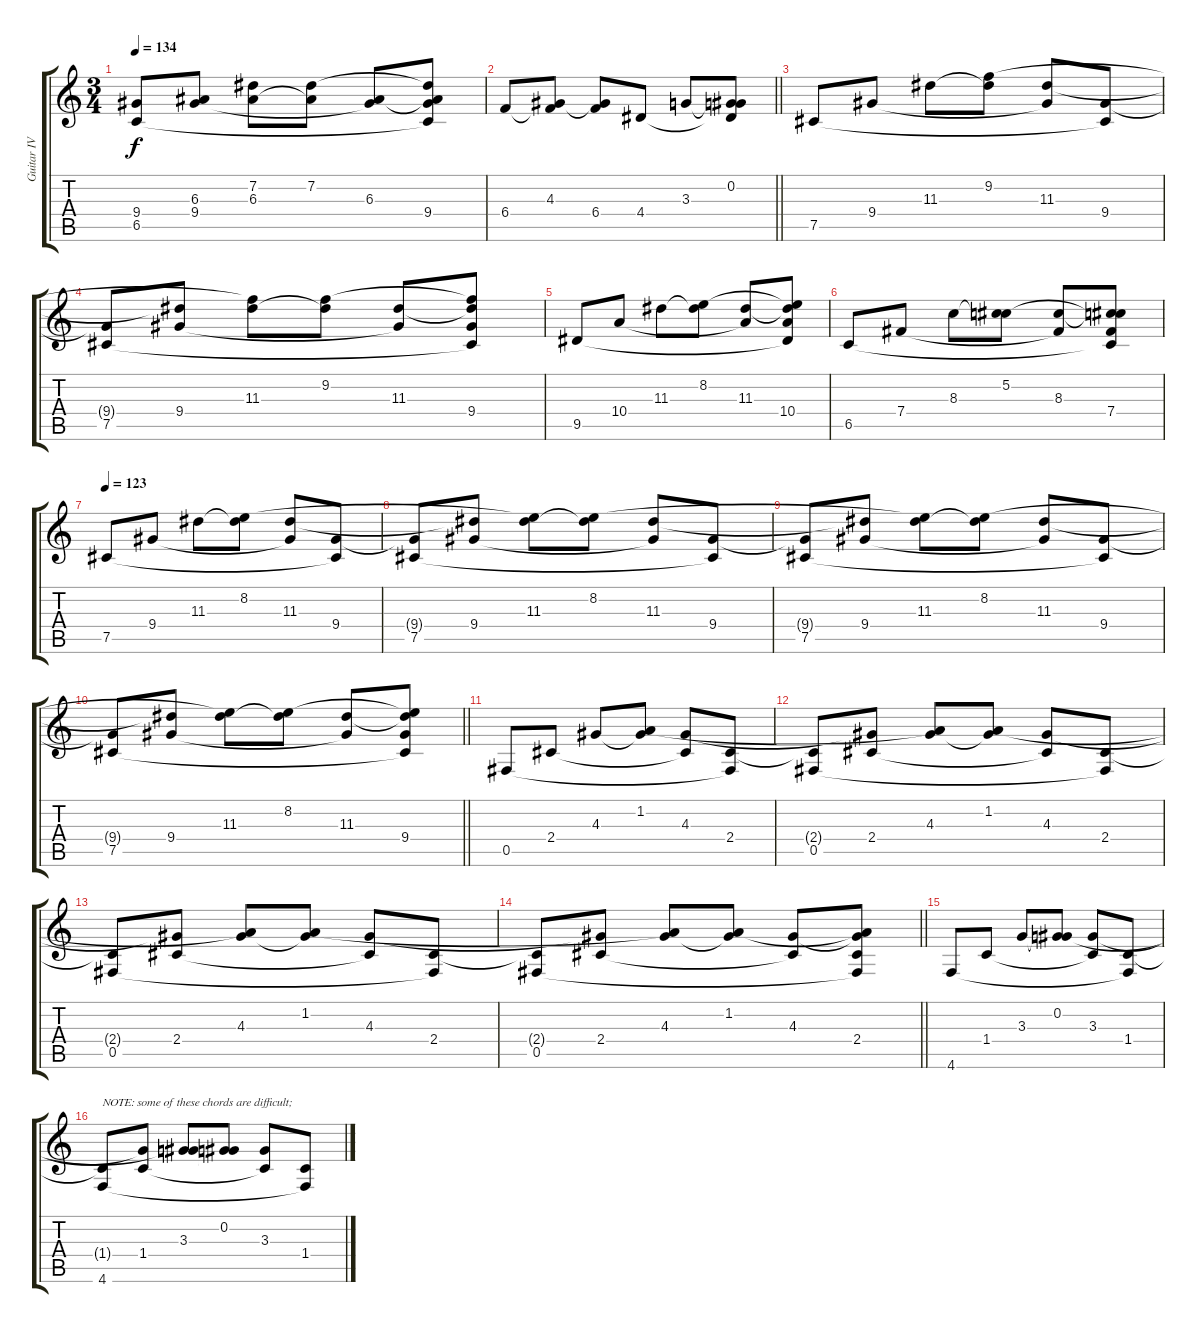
\track ("Guitar IV" "Guitar IV") {instrument distortionguitar}
\staff {score tabs}
\tuning (Db4 Ab3 E3 B2 Gb2 Db2) {hide}
\ts (3 4)
\tempo 134
\clef g2
\ks c
(9.4{t} 6.5).8{dy f} (6.3{t} 9.4).8 (7.2{t} 6.3).8 (7.2 6.3{t}).8 (6.3 9.4{t}).8 (7.2{t} 6.3{t} 9.4 6.5{t}).8 |
\barLineRight lightlight
6.4.8 (4.3 6.4{t}).8 (4.3{t} 6.4).8 4.4.8 3.3.8 (0.2 3.3{t} 4.4{t}).8 |
7.5.8 9.4.8 11.3.8 (9.2 11.3{t}).8 (11.3 9.4{t}).8 (9.4 7.5{t}).8 |
(9.4{t} 7.5).8 (11.3{t} 9.4).8 (9.2{t} 11.3).8 (9.2 11.3{t}).8 (11.3 9.4{t}).8 (9.2{t} 11.3{t} 9.4 7.5{t}).8 |
9.5.8 10.4.8 11.3.8 (8.2 11.3{t}).8 (11.3 10.4{t}).8 (8.2{t} 11.3{t} 10.4 9.5{t}).8 |
6.5.8 7.4.8 8.3.8 (5.2 8.3{t}).8 (8.3 7.4{t}).8 (5.2{t} 8.3{t} 7.4 6.5{t}).8 |
\tempo 123
7.5.8{volume 13 balance 8 instrument electricguitarjazz} 9.4.8 11.3.8 (8.2 11.3{t}).8 (11.3 9.4{t}).8 (9.4 7.5{t}).8 |
(9.4{t} 7.5).8 (11.3{t} 9.4).8 (8.2{t} 11.3).8 (8.2 11.3{t}).8 (11.3 9.4{t}).8 (9.4 7.5{t}).8 |
(9.4{t} 7.5).8 (11.3{t} 9.4).8 (8.2{t} 11.3).8 (8.2 11.3{t}).8 (11.3 9.4{t}).8 (9.4 7.5{t}).8 |
\barLineRight lightlight
(9.4{t} 7.5).8 (11.3{t} 9.4).8 (8.2{t} 11.3).8 (8.2 11.3{t}).8 (11.3 9.4{t}).8 (8.2{t} 11.3{t} 9.4 7.5{t}).8 |
0.5.8 2.4.8 4.3.8 (1.2 4.3{t}).8 (4.3 2.4{t}).8 (2.4 0.5{t}).8 |
(2.4{t} 0.5).8 (4.3{t} 2.4).8 (1.2{t} 4.3).8 (1.2 4.3{t}).8 (4.3 2.4{t}).8 (2.4 0.5{t}).8 |
(2.4{t} 0.5).8 (4.3{t} 2.4).8 (1.2{t} 4.3).8 (1.2 4.3{t}).8 (4.3 2.4{t}).8 (2.4 0.5{t}).8 |
\barLineRight lightlight
(2.4{t} 0.5).8 (4.3{t} 2.4).8 (1.2{t} 4.3).8 (1.2 4.3{t}).8 (4.3 2.4{t}).8 (1.2{t} 4.3{t} 2.4 0.5{t}).8 |
4.6.8 1.4.8 3.3.8 (0.2 3.3{t}).8 (3.3 1.4{t}).8 (1.4 4.6{t}).8 |
(1.4{t} 4.6).8{txt "NOTE: some of these chords are difficult;"} (3.3{t} 1.4).8 (0.2{t} 3.3).8 (0.2 3.3{t}).8 (3.3 1.4{t}).8 (1.4 4.6{t}).8
